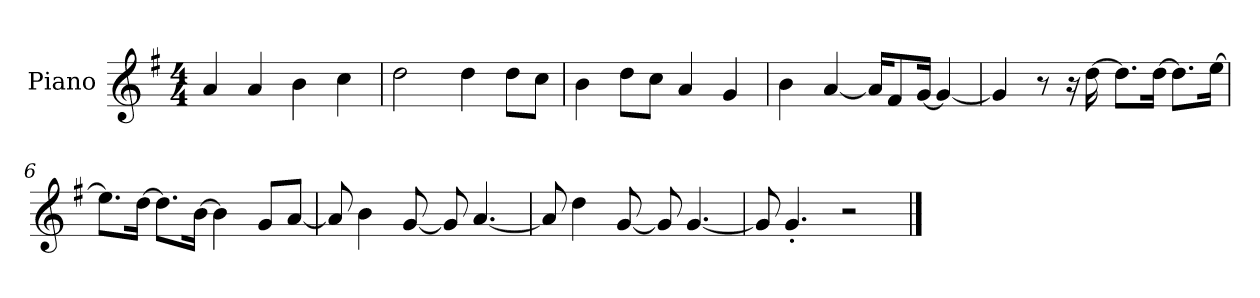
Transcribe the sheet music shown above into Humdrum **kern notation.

**kern
*part1
*staff1
*I"Piano
*I'P-no
*clefG2
*k[f#]
*M4/4
*MM90
=1
4a/
4a/
4b\
4cc\
=2
2dd\
4dd\
8dd\L
8cc\J
=3
4b\
8dd\L
8cc\J
4a/
4g/
=4
4b\
[4a/
16a/KL]
8f#/
[16g/Jk
4g/_
=5
4g/]
8r
16r
[16dd\
8.dd\L]
[16dd\Jk
8.dd\L]
[16ee\Jk
=6
8.ee\L]
[16dd\Jk
8.dd\L]
[16b\Jk
4b\]
8g/L
[8a/J
!!LO:LB:g=z
=7
8a/]
4b\
[8g/
8g/]
[4.a/
=8
8a/]
4dd\
[8g/
8g/]
[4.g/
=9
8g/]
4.g'/
2r
==
*-
